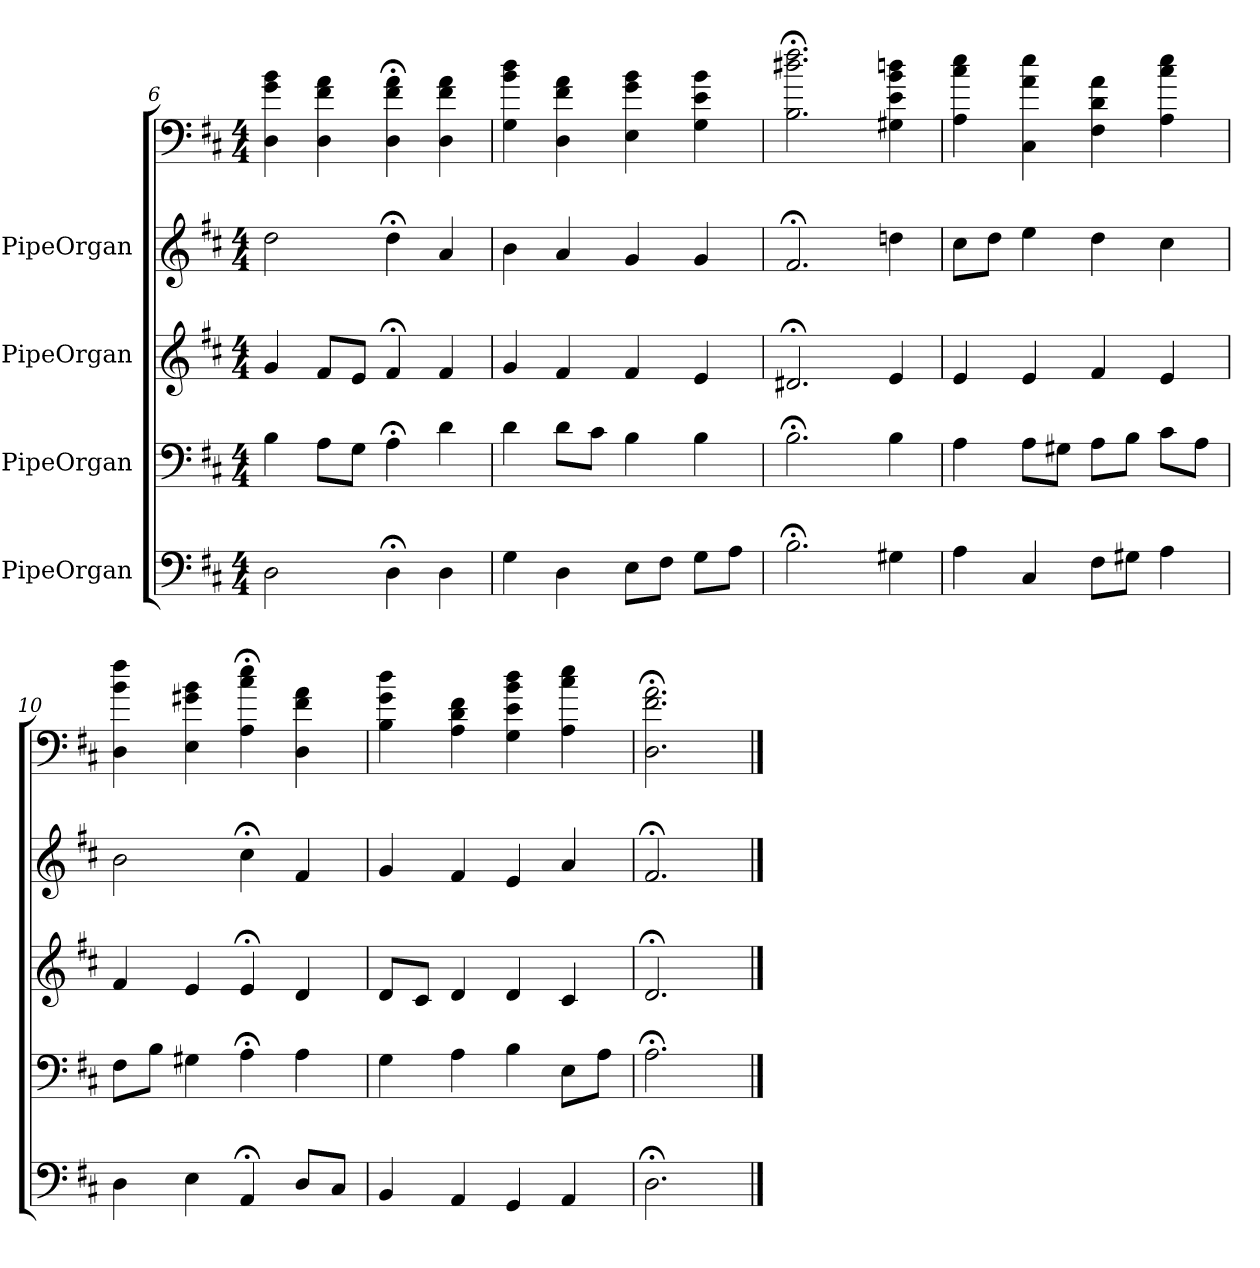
**kern	**kern	**kern	**kern	**kern
*part5	*part4	*part3	*part2	*part1
*staff5	*staff4	*staff3	*staff2	*staff1
*I"PipeOrgan	*I"PipeOrgan	*I"PipeOrgan	*I"PipeOrgan	*
*clefF4	*clefF4	*clefG2	*clefG2	*
*k[f#c#]	*k[f#c#]	*k[f#c#]	*k[f#c#]	*k[f#c#]
*D:	*D:	*D:	*D:	*D:
*M4/4	*M4/4	*M4/4	*M4/4	*M4/4
=6	=6	=6	=6	=6
2D	4B	4g	2dd	4D 4g 4b
.	8A\L	8f#/L	.	4D 4f# 4a
.	8G\J	8e/J	.	.
4D;<	4A;<	4f#;<	4dd;<	4D;< 4f#;< 4a;<
4D	4d	4f#	4a	4D 4f# 4a
=7	=7	=7	=7	=7
4G	4d	4g	4b	4G 4b 4dd
4D	8d\L	4f#	4a	4D 4f# 4a
.	8c#\J	.	.	.
8E\L	4B	4f#	4g	4E 4g 4b
8F#\J	.	.	.	.
8G\L	4B	4e	4g	4G 4e 4b
8A\J	.	.	.	.
=8	=8	=8	=8	=8
2.B;<	2.B;<	2.d#X;<	2.f#;<	2.B;< 2.dd#X;< 2.ff#;<
4G#X	4B	4e	4ddn	4G#X 4e 4b 4ddn
=9	=9	=9	=9	=9
4A	4A	4e	8cc#\L	4A 4cc# 4ee
.	.	.	8dd\J	.
4C#	8A\L	4e	4ee	4C# 4a 4ee
.	8G#X\J	.	.	.
8F#\L	8A\L	4f#	4dd	4F# 4d 4a
8G#X\J	8B\J	.	.	.
4A	8c#\L	4e	4cc#	4A 4cc# 4ee
.	8A\J	.	.	.
=10	=10	=10	=10	=10
4D	8F#\L	4f#	2b	4D 4b 4ff#
.	8B\J	.	.	.
4E	4G#X	4e	.	4E 4g#X 4b
4AA;<	4A;<	4e;<	4cc#;<	4A;< 4cc#;< 4ee;<
8D/L	4A	4d	4f#	4D 4f# 4a
8C#/J	.	.	.	.
=11	=11	=11	=11	=11
4BB	4G	8d/L	4g	4B 4g 4dd
.	.	8c#/J	.	.
4AA	4A	4d	4f#	4A 4d 4f#
4GG	4B	4d	4e	4G 4e 4b 4dd
4AA	8E\L	4c#	4a	4A 4cc# 4ee
.	8A\J	.	.	.
=12	=12	=12	=12	=12
2.D;<	2.A;<	2.d;<	2.f#;<	2.D;< 2.f#;< 2.a;<
==	==	==	==	==
*-	*-	*-	*-	*-
